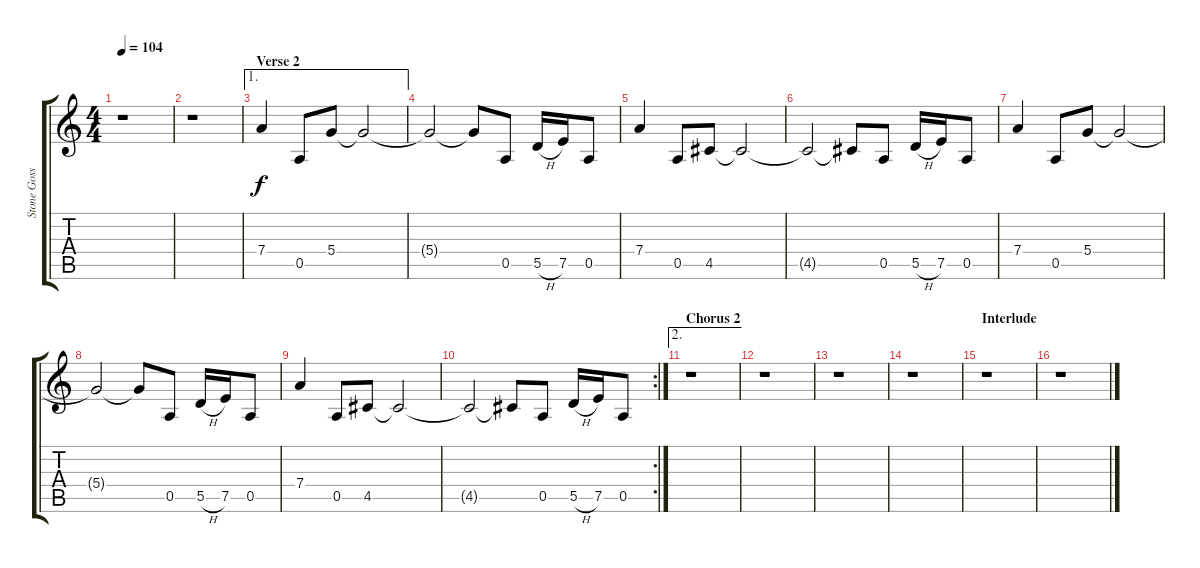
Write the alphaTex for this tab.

\track ("Stone Gossard Gtr1" "Stone Goss") {instrument electricguitarclean}
\staff {score tabs}
\tuning (E4 B3 G3 D3 A2 E2) {hide}
\ts (4 4)
\tempo 104
\clef g2
\ks c
r.1{dy f} |
r.1 |
\ae 1
\section ("" "Verse 2")
7.4.4 0.5.8 5.4.8 5.4{t}.2 |
5.4{t}.2 5.4{t}.8 0.5.8 5.5{h}.16 7.5.16 0.5.8 |
7.4.4 0.5.8 4.5.8 4.5{t}.2 |
4.5{t}.2 4.5{t}.8 0.5.8 5.5{h}.16 7.5.16 0.5.8 |
7.4.4 0.5.8 5.4.8 5.4{t}.2 |
5.4{t}.2 5.4{t}.8 0.5.8 5.5{h}.16 7.5.16 0.5.8 |
7.4.4 0.5.8 4.5.8 4.5{t}.2 |
\rc 2
4.5{t}.2 4.5{t}.8 0.5.8 5.5{h}.16 7.5.16 0.5.8 |
\ae 2
\section ("" "Chorus 2")
r.1 |
r.1 |
r.1 |
r.1 |
\section ("" "Interlude")
r.1 |
r.1
